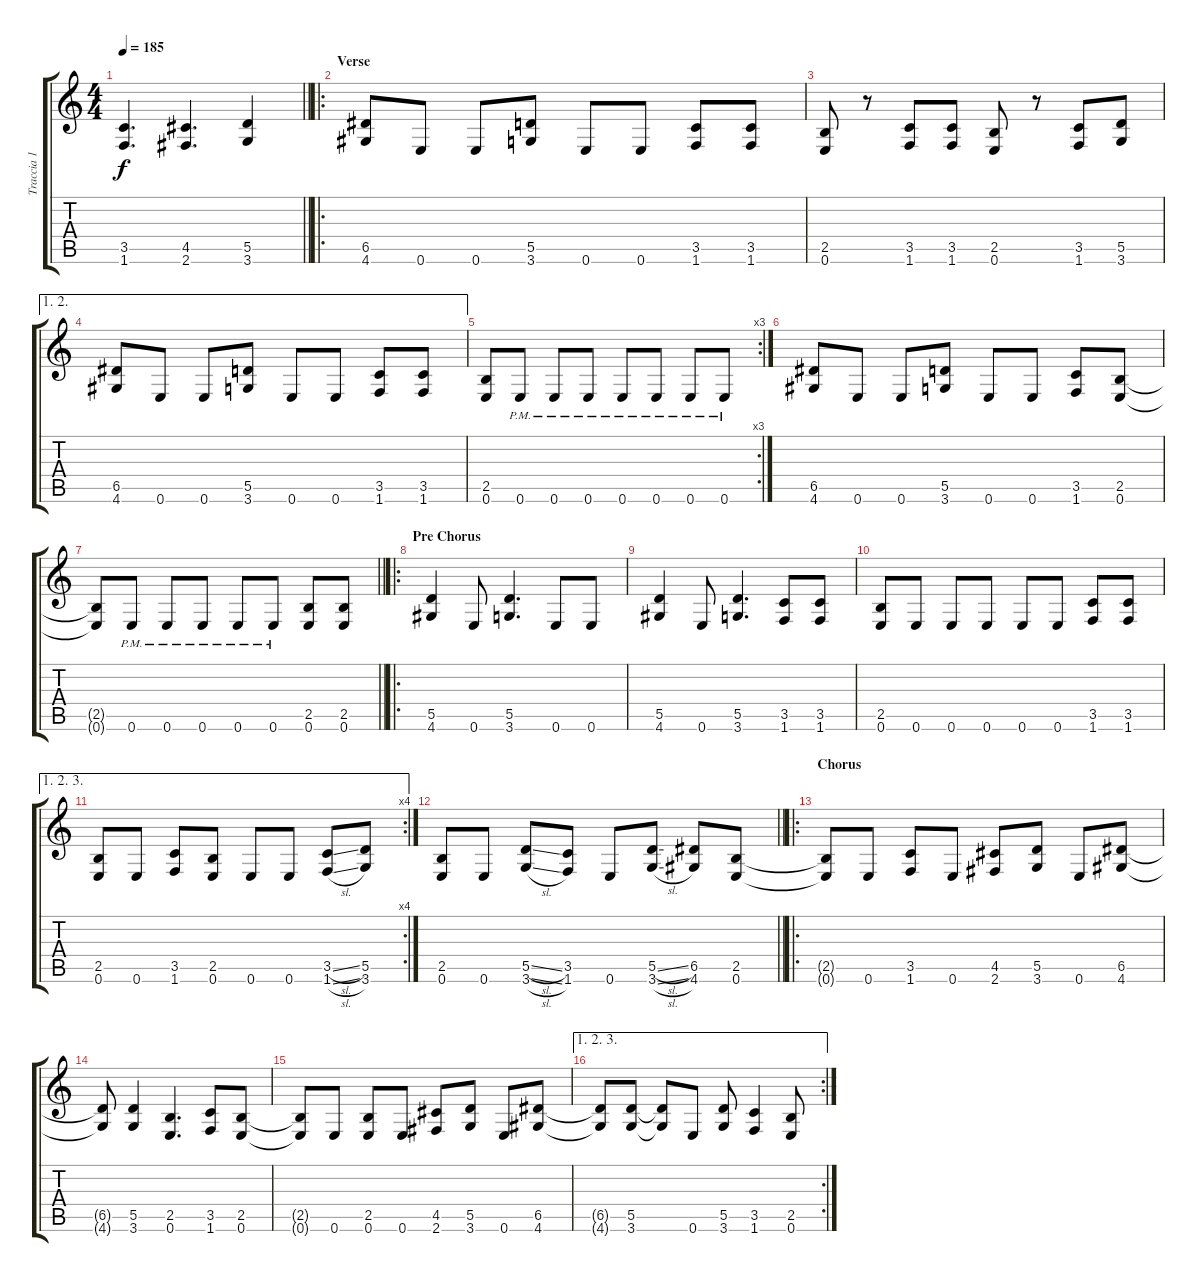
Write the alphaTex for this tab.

\track ("Traccia 1" "Traccia 1") {instrument distortionguitar}
\staff {score tabs}
\tuning (E4 B3 G3 D3 A2 E2) {hide}
\ts (4 4)
\tempo 185
\clef g2
\barLineRight lightlight
\ks c
(3.5 1.6).4{d dy f} (4.5 2.6).4{d} (5.5 3.6).4 |
\ro
\section ("" "Verse")
(6.5 4.6).8 0.6.8 0.6.8 (5.5 3.6).8 0.6.8 0.6.8 (3.5 1.6).8 (3.5 1.6).8 |
(2.5 0.6).8 r.8 (3.5 1.6).8 (3.5 1.6).8 (2.5 0.6).8 r.8 (3.5 1.6).8 (5.5 3.6).8 |
\ae (1 2)
(6.5 4.6).8 0.6.8 0.6.8 (5.5 3.6).8 0.6.8 0.6.8 (3.5 1.6).8 (3.5 1.6).8 |
\rc 3
(2.5 0.6).8 0.6{pm}.8 0.6{pm}.8 0.6{pm}.8 0.6{pm}.8 0.6{pm}.8 0.6{pm}.8 0.6{pm}.8 |
(6.5 4.6).8 0.6.8 0.6.8 (5.5 3.6).8 0.6.8 0.6.8 (3.5 1.6).8 (2.5 0.6).8 |
\barLineRight lightlight
(2.5{t} 0.6{t}).8 0.6{pm}.8 0.6{pm}.8 0.6{pm}.8 0.6{pm}.8 0.6{pm}.8 (2.5 0.6).8 (2.5 0.6).8 |
\ro
\section ("" "Pre Chorus")
(5.5 4.6).4 0.6.8 (5.5 3.6).4{d} 0.6.8 0.6.8 |
(5.5 4.6).4 0.6.8 (5.5 3.6).4{d} (3.5 1.6).8 (3.5 1.6).8 |
(2.5 0.6).8 0.6.8 0.6.8 0.6.8 0.6.8 0.6.8 (3.5 1.6).8 (3.5 1.6).8 |
\ae (1 2 3)
\rc 4
(2.5 0.6).8 0.6.8 (3.5 1.6).8 (2.5 0.6).8 0.6.8 0.6.8 (3.5{sl} 1.6{sl}).8 (5.5 3.6).8 |
\barLineRight lightlight
(2.5 0.6).8 0.6.8 (5.5{sl} 3.6{sl}).8 (3.5 1.6).8 0.6.8 (5.5{sl} 3.6{sl}).8 (6.5 4.6).8 (2.5 0.6).8 |
\ro
\section ("" "Chorus")
(2.5{t} 0.6{t}).8 0.6.8 (3.5 1.6).8 0.6.8 (4.5 2.6).8 (5.5 3.6).8 0.6.8 (6.5 4.6).8 |
(6.5{t} 4.6{t}).8 (5.5 3.6).4 (2.5 0.6).4{d} (3.5 1.6).8 (2.5 0.6).8 |
(2.5{t} 0.6{t}).8 0.6.8 (2.5 0.6).8 0.6.8 (4.5 2.6).8 (5.5 3.6).8 0.6.8 (6.5 4.6).8 |
\ae (1 2 3)
\rc 2
(6.5{t} 4.6{t}).8 (5.5 3.6).8 (5.5{t} 3.6{t}).8 0.6.8 (5.5 3.6).8 (3.5 1.6).4 (2.5 0.6).8
